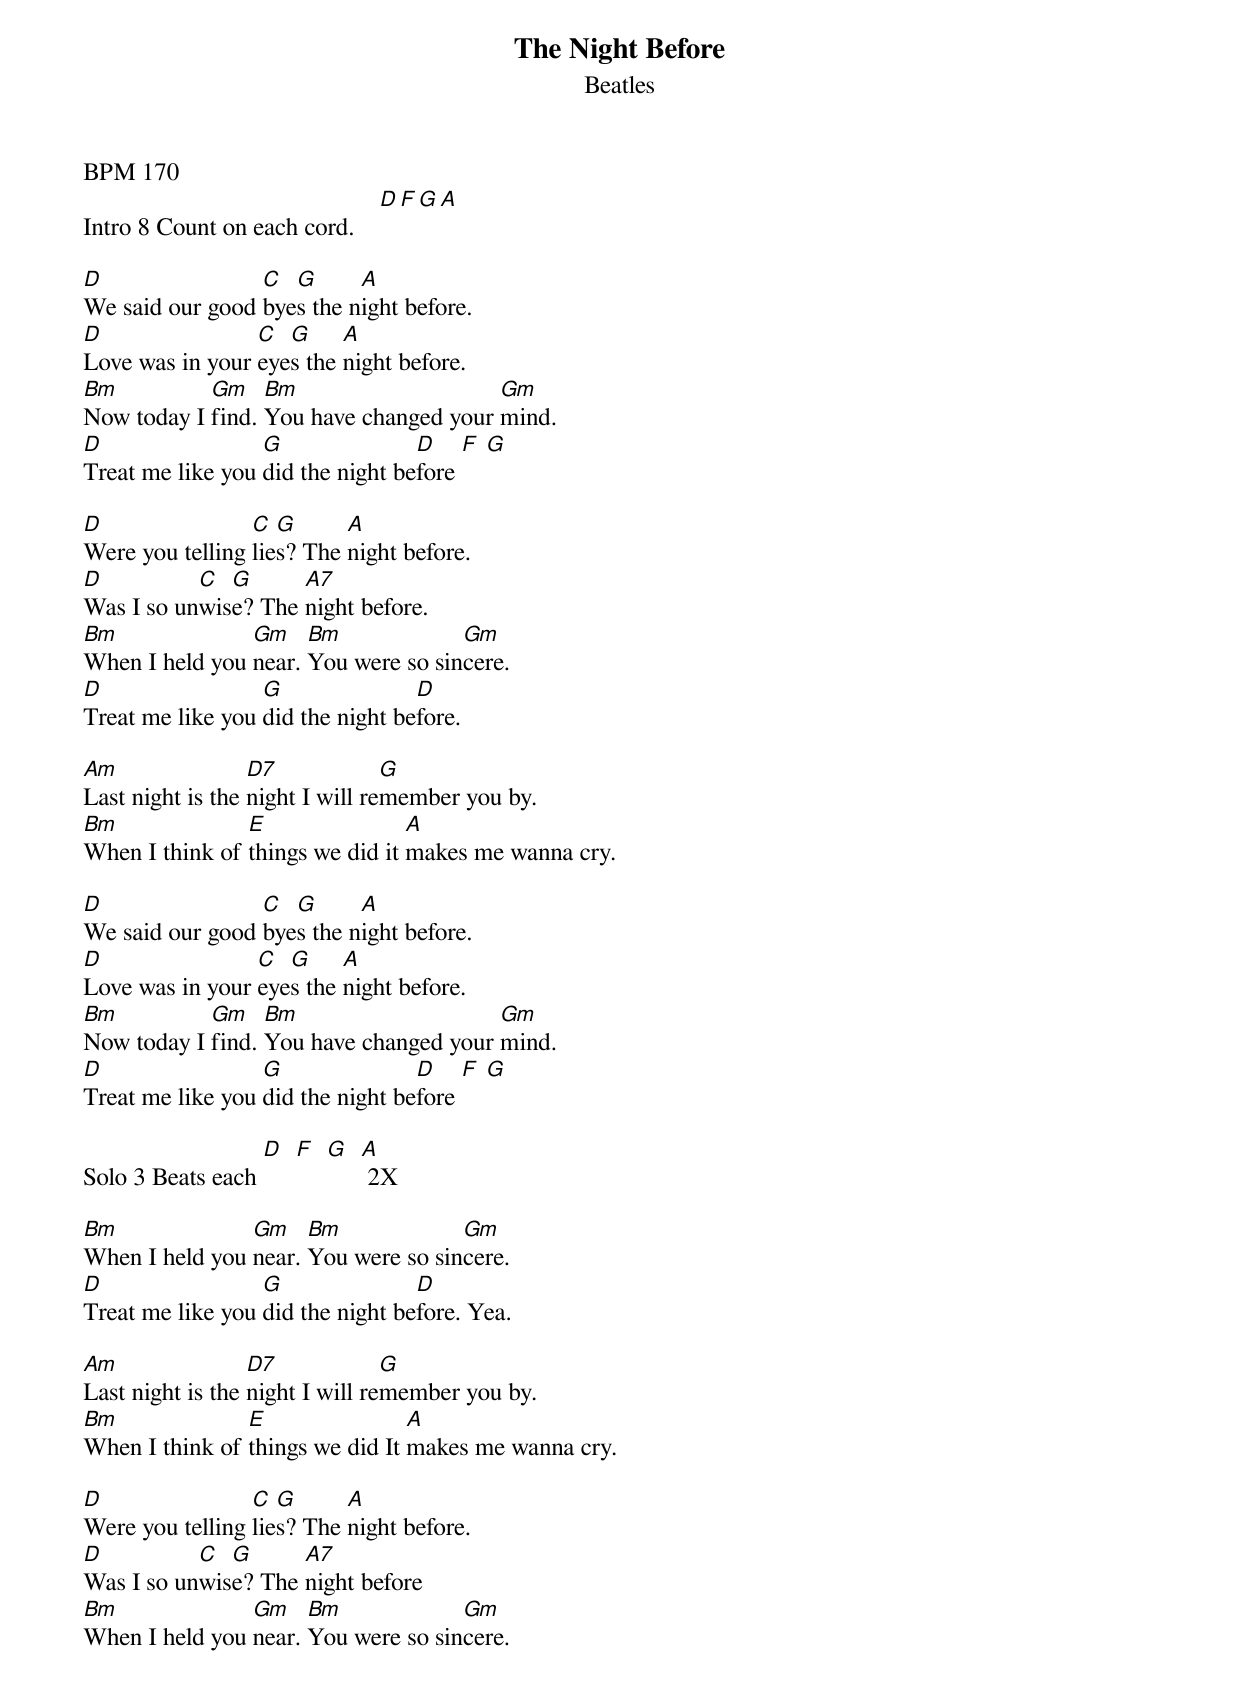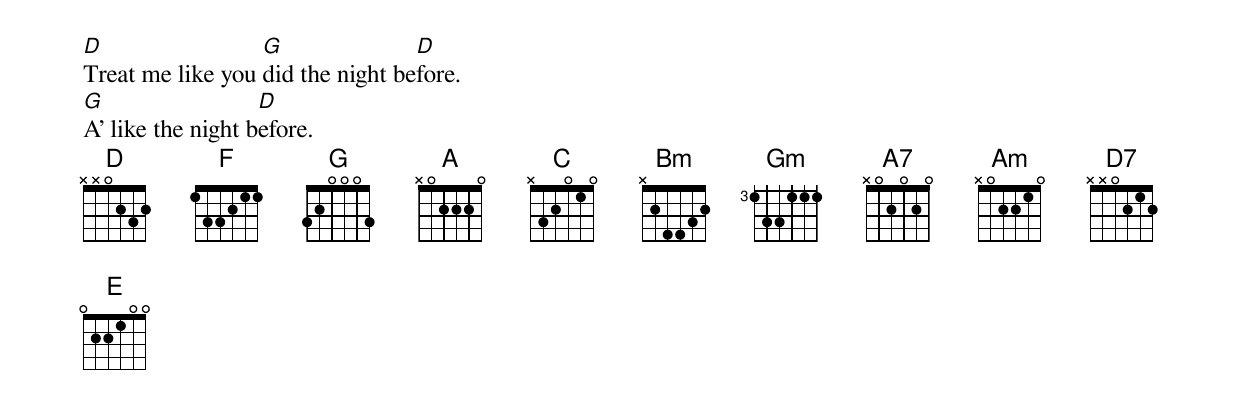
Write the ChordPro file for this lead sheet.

{title:The Night Before}
{Subtitle:Beatles}
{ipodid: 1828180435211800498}
BPM 170
Intro 8 Count on each cord.    [D][F][G][A]

[D]We said our good [C]bye[G]s the n[A]ight before.
[D]Love was in your [C]eye[G]s the [A]night before.
[Bm]Now today I [Gm]find. [Bm]You have changed your [Gm]mind.
[D]Treat me like you [G]did the night be[D]fore [F] [G]

[D]Were you telling [C]lie[G]s? The [A]night before.
[D]Was I so un[C]wis[G]e? The [A7]night before.
[Bm]When I held you [Gm]near. [Bm]You were so sin[Gm]cere.
[D]Treat me like you [G]did the night be[D]fore.

[Am]Last night is the [D7]night I will re[G]member you by.
[Bm]When I think of [E]things we did it [A]makes me wanna cry.

[D]We said our good [C]bye[G]s the n[A]ight before.
[D]Love was in your [C]eye[G]s the [A]night before.
[Bm]Now today I [Gm]find. [Bm]You have changed your [Gm]mind.
[D]Treat me like you [G]did the night be[D]fore [F] [G]

Solo 3 Beats each [D]  [F]  [G]  [A] 2X

[Bm]When I held you [Gm]near. [Bm]You were so sin[Gm]cere.
[D]Treat me like you [G]did the night be[D]fore. Yea.

[Am]Last night is the [D7]night I will re[G]member you by.
[Bm]When I think of [E]things we did It [A]makes me wanna cry.

[D]Were you telling [C]lie[G]s? The [A]night before.
[D]Was I so un[C]wis[G]e? The [A7]night before
[Bm]When I held you [Gm]near. [Bm]You were so sin[Gm]cere.
[D]Treat me like you [G]did the night be[D]fore.
[G]A’ like the night b[D]efore.
